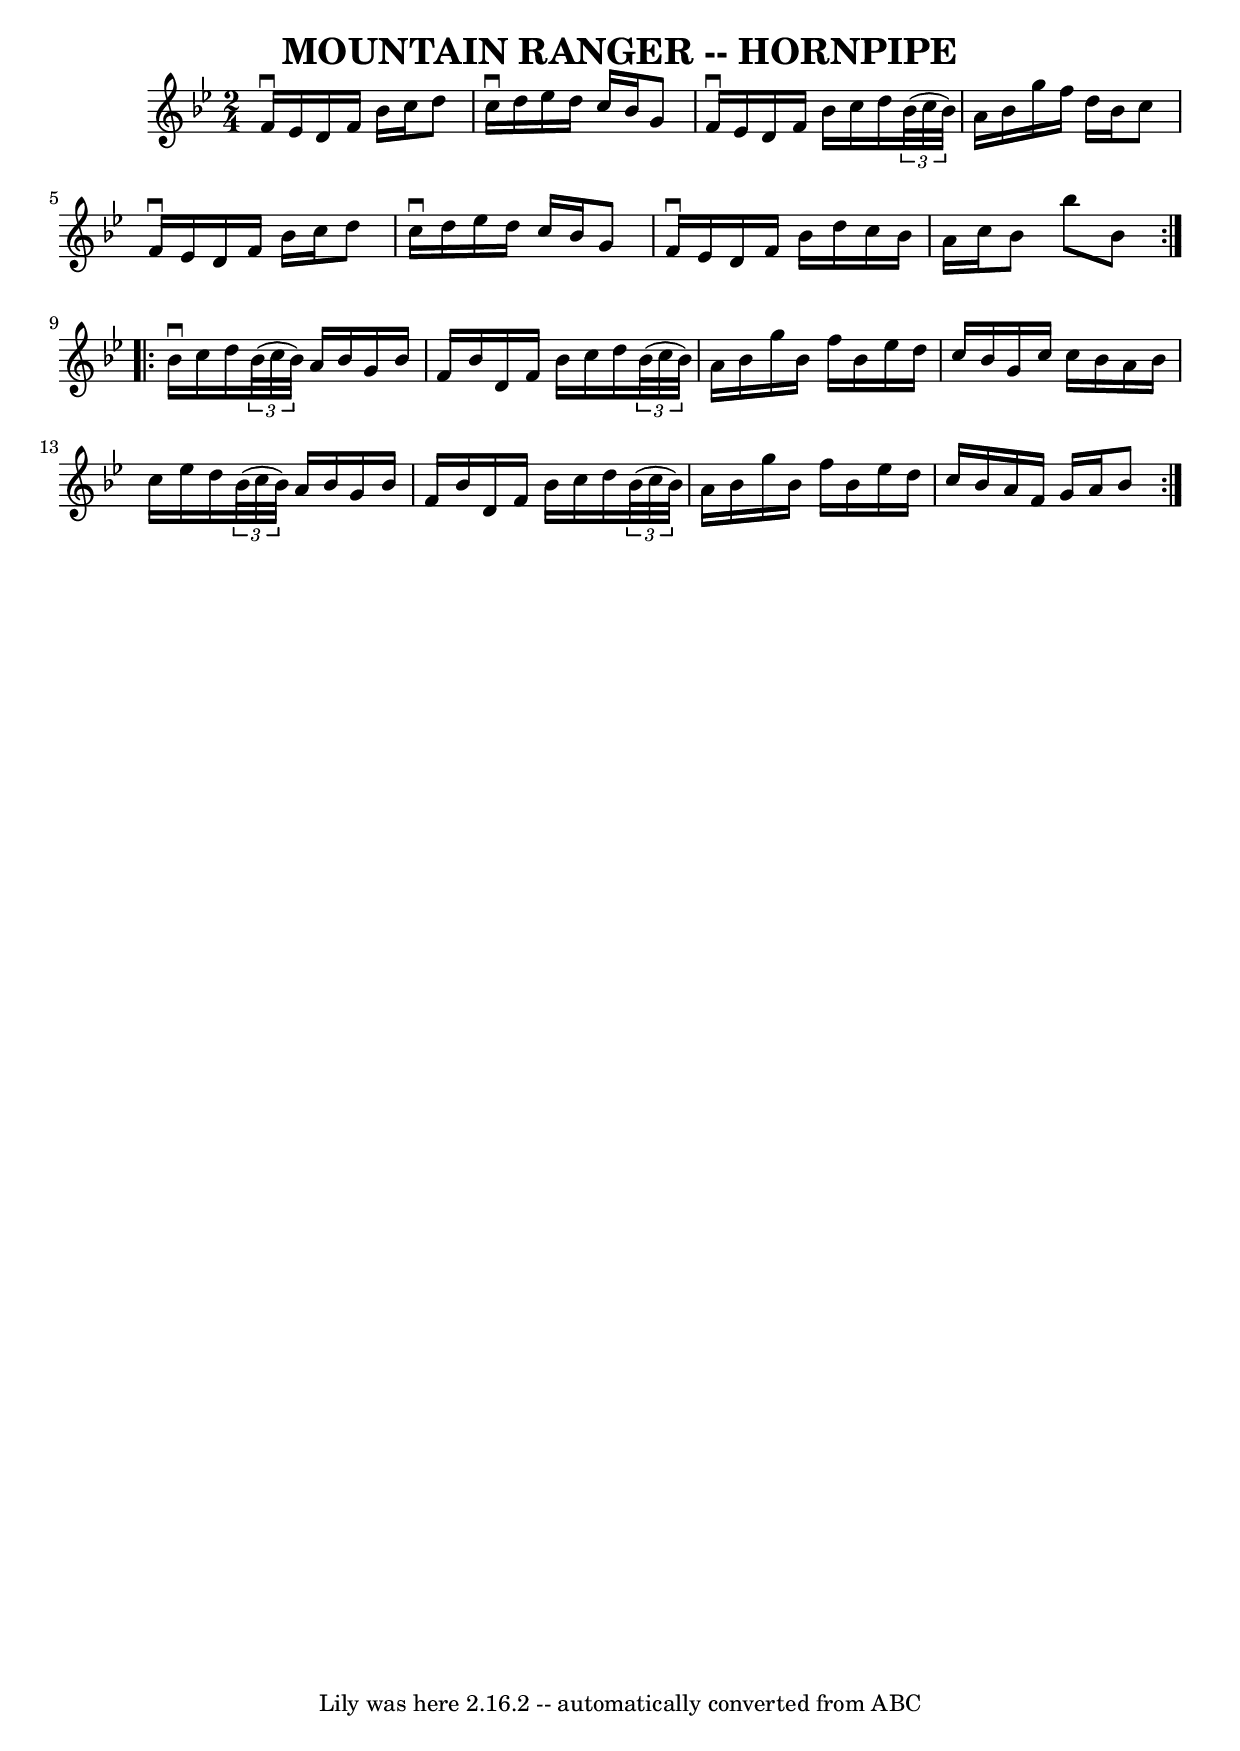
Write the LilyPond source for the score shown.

\version "2.16.2"
\include "Mammoth.ily"
\header {
  %% book = "Ryan's Mammoth Collection of Fiddle Tunes"
  crossRefNumber = "1"
  footnotes = "\\\\\\\\MOUNTAIN RANGER. (First couple cross over.) First lady down the centre with\\\\2d gent, and back. (Same time.) First gent balance with 2d lady, and turn.\\\\First gent down the centre with 2d lady, and back. (Same time.) First lady\\\\balance to 2d gent, and turn.  First couple down the centre and back, cast off.\\\\Ladies' chain."
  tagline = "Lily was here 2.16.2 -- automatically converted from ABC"
  title = "MOUNTAIN RANGER -- HORNPIPE"

}
voicedefault =  {



  \repeat volta 2 {

    \time 2/4 
    \key bes \major f'16^\downbow ees'16        |
    d'16    
    f'16 bes'16 c''16 d''8 c''16^\downbow d''16    |
    
    ees''16 d''16 c''16 bes'16 g'8 f'16^\downbow ees'16    
    |
    d'16 f'16 bes'16 c''16 d''16    \times 2/3 { bes'32 (
						 c''32 bes'32) 
					       } a'16 bes'16    |
    g''16 f''16 d''16   
    bes'16 c''8 f'16^\downbow ees'16  |
    |
    d'16    
    f'16 bes'16 c''16 d''8 c''16^\downbow d''16    |
    
    ees''16 d''16 c''16 bes'16 g'8 f'16^\downbow ees'16    
    |
    d'16 f'16 bes'16 d''16 c''16 bes'16 a'16 c''16  
    |
    bes'8 bes''8 bes'8    
  }     
  \repeat volta 2 {
    bes'16 
    ^\downbow c''16        |
    d''16    \times 2/3 { bes'32 (c''32    
			  bes'32) 
			} a'16 bes'16 g'16 bes'16 f'16 bes'16    |
    
    d'16 f'16 bes'16 c''16 d''16    \times 2/3 { bes'32 (c''32    
						 bes'32) 
					       } a'16 bes'16    |
    g''16 bes'16 f''16 bes'16  
    ees''16 d''16 c''16 bes'16    |
    g'16 c''16 c''16    
    bes'16 a'16 bes'16 c''16 ees''16    |
    |
    d''16   
    \times 2/3 { bes'32 (c''32 bes'32) 
	       } a'16 bes'16 g'16    
    bes'16 f'16 bes'16    |
    d'16 f'16 bes'16 c''16 d''16 
    \times 2/3 { bes'32 (c''32 bes'32) 
	       } a'16 bes'16    |
    
    g''16 bes'16 f''16 bes'16 ees''16 d''16 c''16 bes'16    
    |
    a'16 f'16 g'16 a'16 bes'8    
  }   

}

\score{
  <<

    \context Staff="default"
    {
      \voicedefault 
      
    }

  >>
  \layout {
    
  }
  \midi {
  }

}
